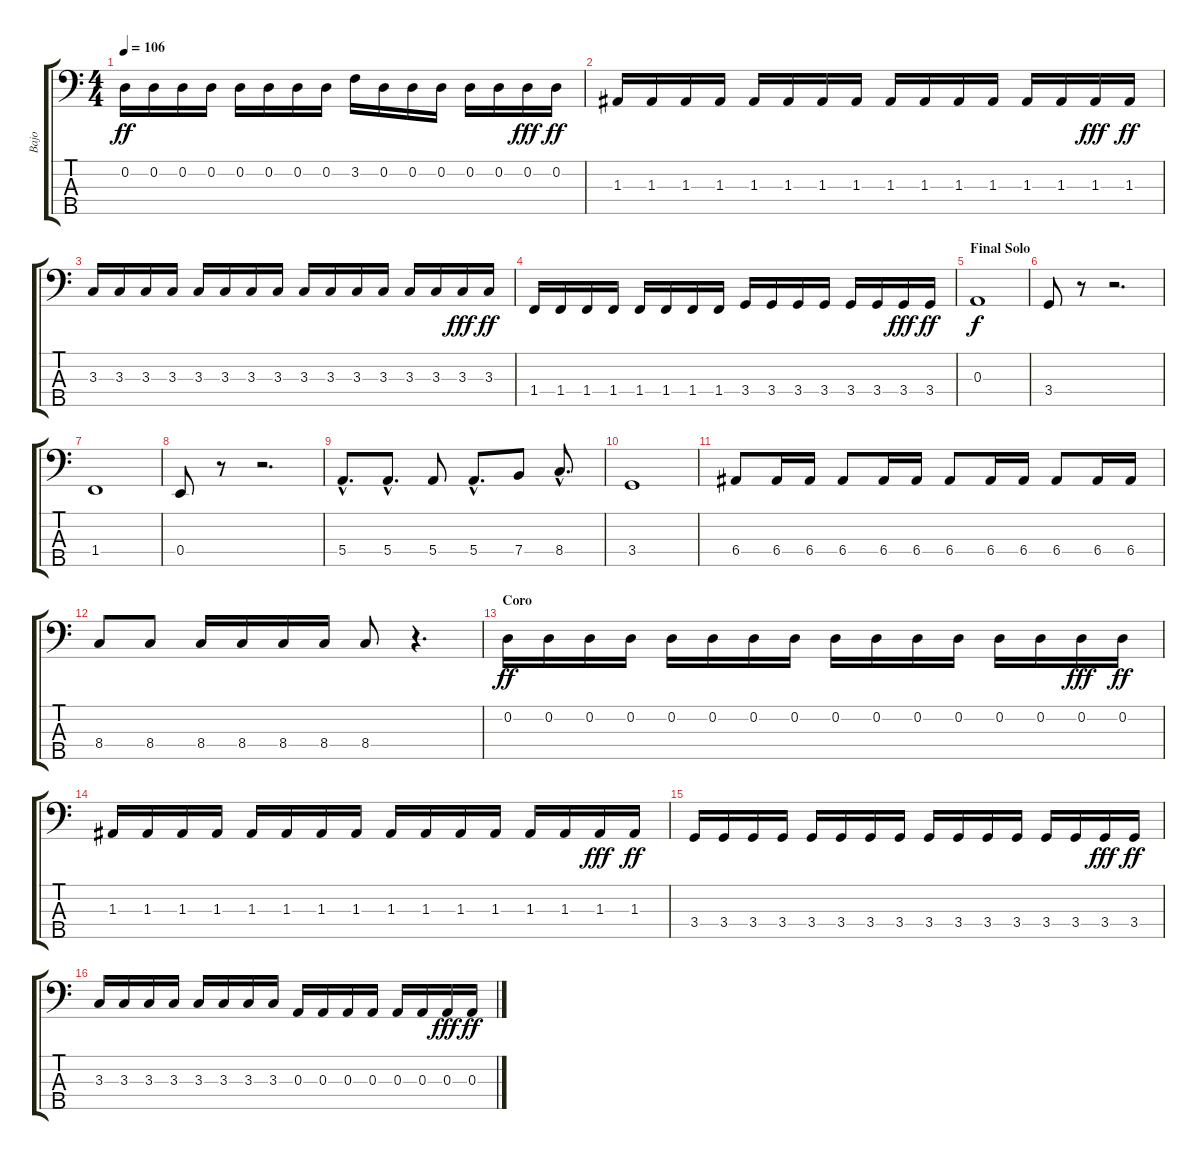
\track ("Bajo" "Bajo") {instrument electricbasspick}
\staff {score tabs}
\tuning (G2 D2 A1 E1 B0) {hide}
\ts (4 4)
\tempo 106
\clef f4
\ks c
0.2.16{dy ff} 0.2.16 0.2.16 0.2.16 0.2.16 0.2.16 0.2.16 0.2.16 3.2.16 0.2.16 0.2.16 0.2.16 0.2.16 0.2.16 0.2.16{dy fff} 0.2.16{dy ff} |
1.3.16 1.3.16 1.3.16 1.3.16 1.3.16 1.3.16 1.3.16 1.3.16 1.3.16 1.3.16 1.3.16 1.3.16 1.3.16 1.3.16 1.3.16{dy fff} 1.3.16{dy ff} |
3.3.16 3.3.16 3.3.16 3.3.16 3.3.16 3.3.16 3.3.16 3.3.16 3.3.16 3.3.16 3.3.16 3.3.16 3.3.16 3.3.16 3.3.16{dy fff} 3.3.16{dy ff} |
1.4.16 1.4.16 1.4.16 1.4.16 1.4.16 1.4.16 1.4.16 1.4.16 3.4.16 3.4.16 3.4.16 3.4.16 3.4.16 3.4.16 3.4.16{dy fff} 3.4.16{dy ff} |
\section ("" "Final Solo")
0.3.1{dy f} |
3.4.8 r.8 r.2{d} |
1.4.1 |
0.4.8 r.8 r.2{d} |
5.4{hac}.8{d volume 16} 5.4{hac}.8{d} 5.4.8 5.4{hac}.8{d} 7.4.8 8.4{hac}.8{d} |
3.4.1 |
6.4.8 6.4.16 6.4.16 6.4.8 6.4.16 6.4.16 6.4.8 6.4.16 6.4.16 6.4.8 6.4.16 6.4.16 |
8.4.8 8.4.8 8.4.16 8.4.16 8.4.16 8.4.16 8.4.8 r.4{d} |
\section ("" "Coro")
0.2.16{dy ff volume 13 balance 8 instrument electricbasspick} 0.2.16 0.2.16 0.2.16 0.2.16 0.2.16 0.2.16 0.2.16 0.2.16 0.2.16 0.2.16 0.2.16 0.2.16 0.2.16 0.2.16{dy fff} 0.2.16{dy ff} |
1.3.16 1.3.16 1.3.16 1.3.16 1.3.16 1.3.16 1.3.16 1.3.16 1.3.16 1.3.16 1.3.16 1.3.16 1.3.16 1.3.16 1.3.16{dy fff} 1.3.16{dy ff} |
3.4.16 3.4.16 3.4.16 3.4.16 3.4.16 3.4.16 3.4.16 3.4.16 3.4.16 3.4.16 3.4.16 3.4.16 3.4.16 3.4.16 3.4.16{dy fff} 3.4.16{dy ff} |
3.3.16 3.3.16 3.3.16 3.3.16 3.3.16 3.3.16 3.3.16 3.3.16 0.3.16 0.3.16 0.3.16 0.3.16 0.3.16 0.3.16 0.3.16{dy fff} 0.3.16{dy ff}
